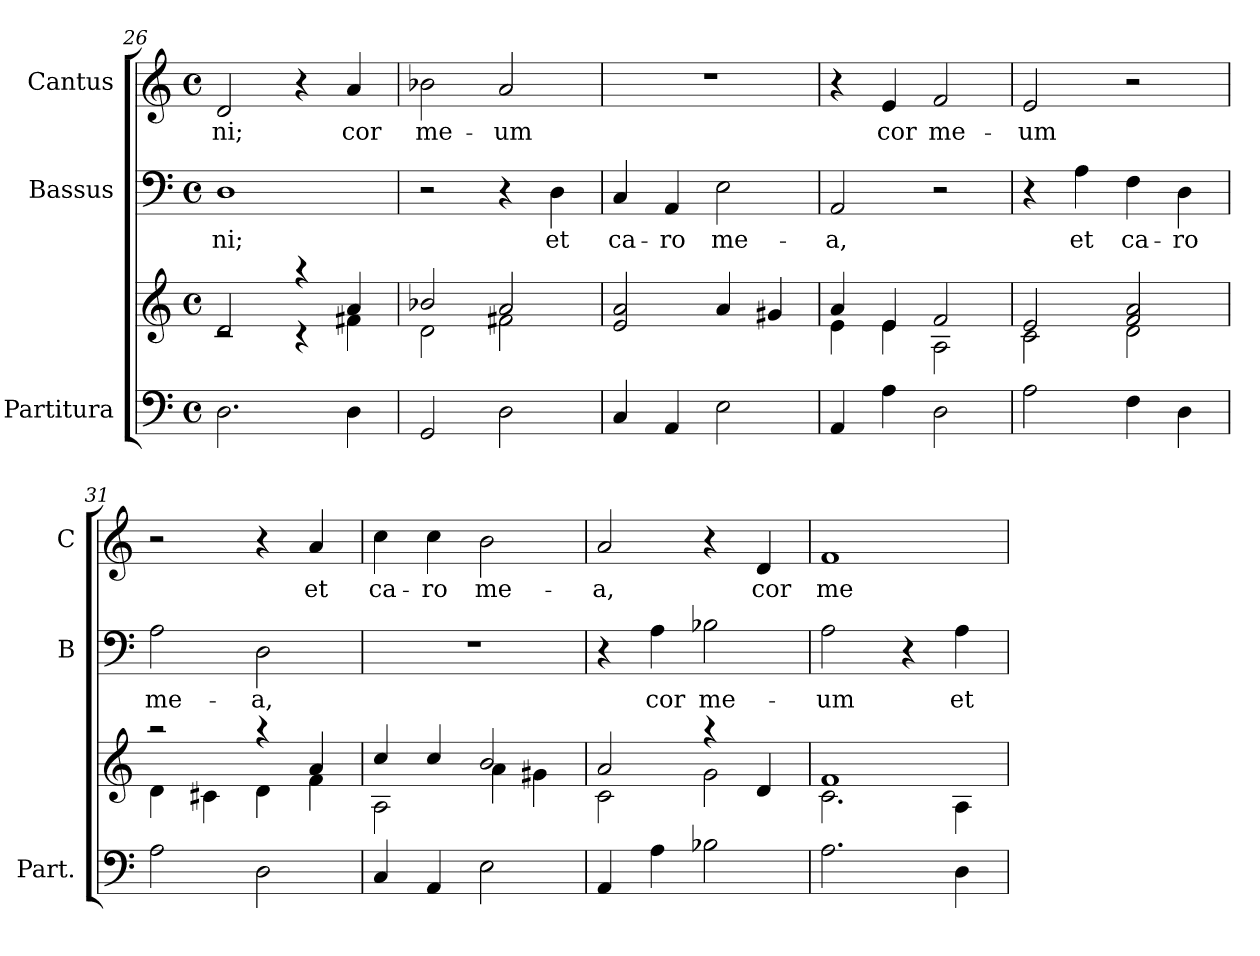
**kern	**kern	**kern	**text	**kern	**text
*part3	*part3	*part2	*part2	*part1	*part1
*staff4	*staff3	*staff2	*staff2	*staff1	*staff1
*I"Partitura	*	*I"Bassus	*	*I"Cantus	*
*I'Part.	*	*I'B	*	*I'C	*
*clefF4	*clefG2	*clefF4	*	*clefG2	*
*k[]	*k[]	*k[]	*	*k[]	*
*C:	*C:	*C:	*	*C:	*
*M4/4	*M4/4	*M4/4	*	*M4/4	*
*met(c)	*met(c)	*met(c)	*	*met(c)	*
=26	=26	=26	=26	=26	=26
*	*^	*	*	*	*
!	!	!	!	!LO:LY:b	!	!
!	!	!	!	!	!	!LO:LY:b
2.D\	2d!/	2rc	1D	-ni;	2d/	-ni;
.	4raa	4rc	.	.	4r	.
!	!	!	!	!	!	!LO:LY:b
4D\	4a!/	4f#X!\	.	.	4a/	cor
!!LO:LB:g=z
=27	=27	=27	=27	=27	=27	=27
!	!	!	!	!	!	!LO:LY:b
2GG/	2b-X!/	2d!\	2r	.	2b-X\	me-
!	!	!	!	!	!	!LO:LY:b
2D\	2a!/	2f#X!\	4r	.	2a/	-um
!	!	!	!	!LO:LY:b	!	!
.	.	.	4D\	et	.	.
*	*v	*v	*	*	*	*
=28	=28	=28	=28	=28	=28
!	!	!	!LO:LY:b	!	!
4C/	2e!/ 2a!/	4C/	ca-	1r	.
!	!	!	!LO:LY:b	!	!
4AA/	.	4AA/	-ro	.	.
!	!	!	!LO:LY:b	!	!
2E\	4a!/	2E\	me-	.	.
.	4g#X!/	.	.	.	.
=29	=29	=29	=29	=29	=29
*	*^	*	*	*	*
!	!	!	!	!LO:LY:b	!	!
4AA/	4a!/	4e!\	2AA/	-a,	4r	.
!	!	!	!	!	!	!LO:LY:b
4A\	4e!/	4e!\	.	.	4e/	cor
!	!	!	!	!	!	!LO:LY:b
2D\	2f!/	2A!\	2r	.	2f/	me-
=30	=30	=30	=30	=30	=30	=30
!	!	!	!	!	!	!LO:LY:b
2A\	2e!/	2c!\	4r	.	2e/	-um
!	!	!	!	!LO:LY:b	!	!
.	.	.	4A\	et	.	.
!	!	!	!	!LO:LY:b	!	!
4F\	2f!/ 2a!/	2d!\	4F\	ca-	2r	.
!	!	!	!	!LO:LY:b	!	!
4D\	.	.	4D\	-ro	.	.
=31	=31	=31	=31	=31	=31	=31
!	!	!	!	!LO:LY:b	!	!
2A\	2raa	4d!\	2A\	me-	2r	.
.	.	4c#X!\	.	.	.	.
!	!	!	!	!LO:LY:b	!	!
2D\	4raa	4d!\	2D\	-a,	4r	.
!	!	!	!	!	!	!LO:LY:b
.	4a!/	4f!\	.	.	4a/	et
=32	=32	=32	=32	=32	=32	=32
!	!	!	!	!	!	!LO:LY:b
4C/	4cc!/	2A!\	1r	.	4cc\	ca-
!	!	!	!	!	!	!LO:LY:b
4AA/	4cc!/	.	.	.	4cc\	-ro
!	!	!	!	!	!	!LO:LY:b
2E\	2b!/	4a!\	.	.	2b\	me-
.	.	4g#X!\	.	.	.	.
=33	=33	=33	=33	=33	=33	=33
!	!	!	!	!	!	!LO:LY:b
4AA/	2a!/	2c!\	4r	.	2a/	-a,
!	!	!	!	!LO:LY:b	!	!
4A\	.	.	4A\	cor	.	.
!	!	!	!	!LO:LY:b	!	!
2B-X\	4raa	2g!\	2B-X\	me-	4r	.
!	!	!	!	!	!	!LO:LY:b
.	4d!/	.	.	.	4d/	cor
=34	=34	=34	=34	=34	=34	=34
!	!	!	!	!LO:LY:b	!	!
!	!	!	!	!	!	!LO:LY:b
2.A\	1f!	2.c!\	2A\	-um	1f	me-
.	.	.	4r	.	.	.
!	!	!	!	!LO:LY:b	!	!
4D\	.	4A!\	4A\	et	.	.
*	*v	*v	*	*	*	*
=	=	=	=	=	=
*-	*-	*-	*-	*-	*-
